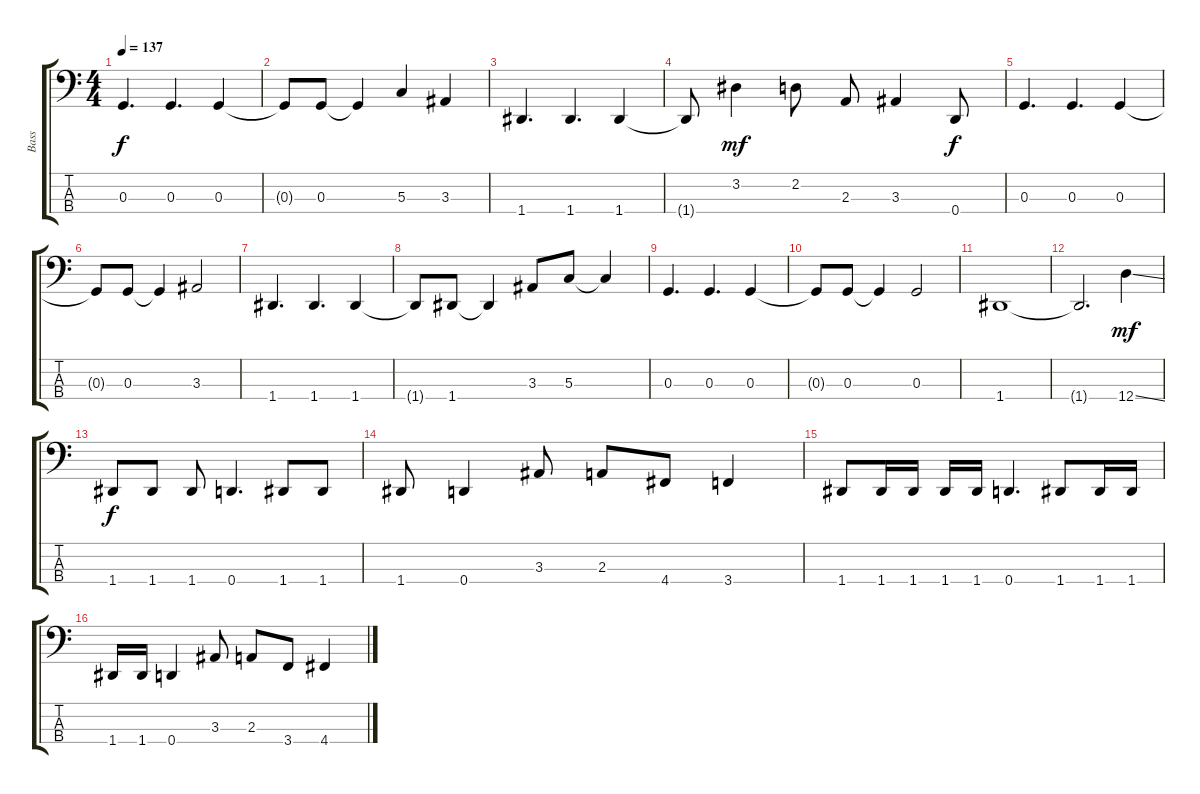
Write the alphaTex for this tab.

\track ("Bass" "Bass") {instrument electricbassfinger}
\staff {score tabs}
\tuning (F2 C2 G1 D1) {hide}
\ts (4 4)
\tempo 137
\clef f4
\ks c
0.3.4{d dy f} 0.3.4{d} 0.3.4 |
0.3{t}.8 0.3.8 0.3{t}.4 5.3.4 3.3.4 |
1.4.4{d} 1.4.4{d} 1.4.4 |
1.4{t}.8 3.2.4{dy mf} 2.2.8 2.3.8 3.3.4 0.4.8{dy f} |
0.3.4{d} 0.3.4{d} 0.3.4 |
0.3{t}.8 0.3.8 0.3{t}.4 3.3.2 |
1.4.4{d} 1.4.4{d} 1.4.4 |
1.4{t}.8 1.4.8 1.4{t}.4 3.3.8 5.3.8 5.3{t}.4 |
0.3.4{d} 0.3.4{d} 0.3.4 |
0.3{t}.8 0.3.8 0.3{t}.4 0.3.2 |
1.4.1 |
1.4{t}.2{d} 12.4{ss}.4{dy mf} |
1.4.8{dy f} 1.4.8 1.4.8 0.4.4{d} 1.4.8 1.4.8 |
1.4.8 0.4.4 3.3.8 2.3.8 4.4.8 3.4.4 |
1.4.8 1.4.16 1.4.16 1.4.16 1.4.16 0.4.4{d} 1.4.8 1.4.16 1.4.16 |
1.4.16 1.4.16 0.4.4 3.3.8 2.3.8 3.4.8 4.4.4
